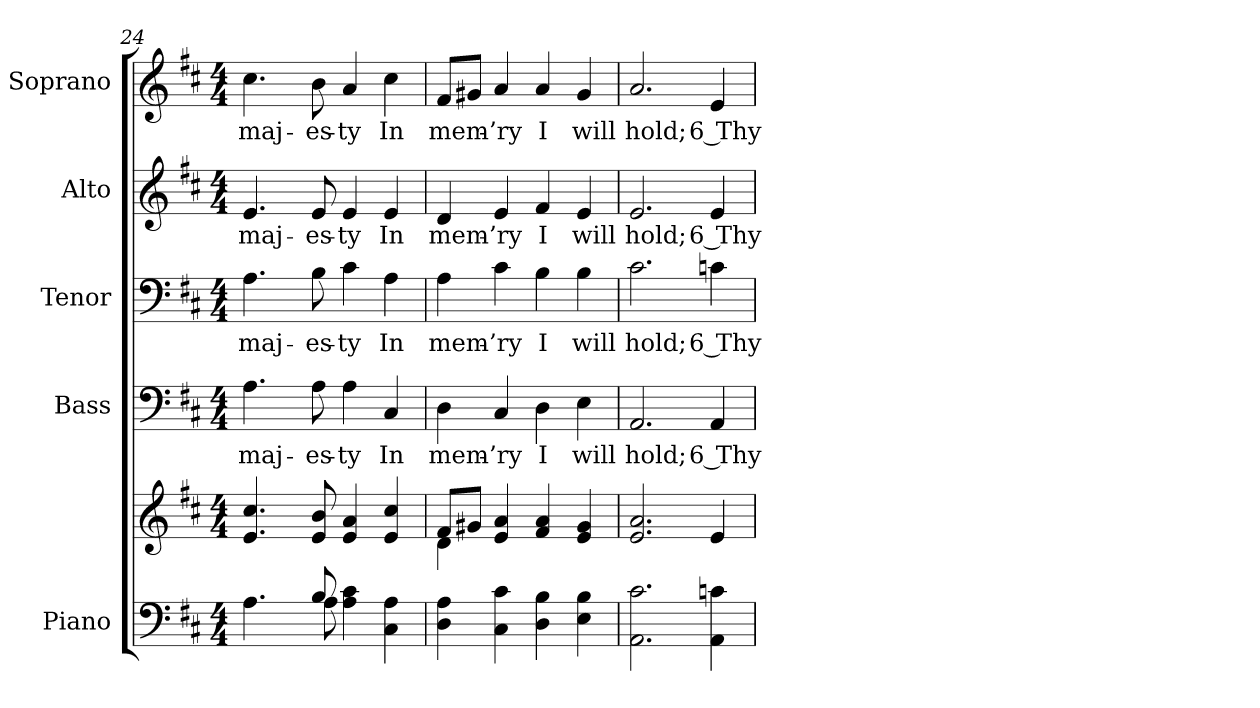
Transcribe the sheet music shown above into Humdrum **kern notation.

**kern	**kern	**kern	**text	**kern	**text	**kern	**text	**kern	**text
*part5	*part5	*part4	*part4	*part3	*part3	*part2	*part2	*part1	*part1
*staff6	*staff5	*staff4	*staff4	*staff3	*staff3	*staff2	*staff2	*staff1	*staff1
*I"Piano	*	*I"Bass	*	*I"Tenor	*	*I"Alto	*	*I"Soprano	*
*I'Pno.	*	*I'B.	*	*I'T.	*	*I'A.	*	*I'S.	*
*clefF4	*clefG2	*clefF4	*	*clefF4	*	*clefG2	*	*clefG2	*
*k[f#c#]	*k[f#c#]	*k[f#c#]	*	*k[f#c#]	*	*k[f#c#]	*	*k[f#c#]	*
*D:	*D:	*D:	*	*D:	*	*D:	*	*D:	*
*M4/4	*M4/4	*M4/4	*	*M4/4	*	*M4/4	*	*M4/4	*
=24	=24	=24	=24	=24	=24	=24	=24	=24	=24
*^	*	*	*	*	*	*	*	*	*
!	!	!	!	!LO:LY:b:color=#000000	!	!	!	!	!	!
!	!	!	!	!	!	!LO:LY:b:color=#000000	!	!	!	!
!	!	!	!	!	!	!	!	!LO:LY:b:color=#000000	!	!
!	!	!	!	!	!	!	!	!	!	!LO:LY:b:color=#000000
4.Ai\	4ryy	4.ei/ 4.cc#i	4.Ai\	maj-	4.Ai\	maj-	4.ei/	maj-	4.cc#i\	maj-
.	8ryy	.	.	.	.	.	.	.	.	.
!	!	!	!	!LO:LY:b:color=#000000	!	!	!	!	!	!
!	!	!	!	!	!	!LO:LY:b:color=#000000	!	!	!	!
!	!	!	!	!	!	!	!	!LO:LY:b:color=#000000	!	!
!	!	!	!	!	!	!	!	!	!	!LO:LY:b:color=#000000
8Bi/	8Ai\	8ei/ 8bi	8Ai\	-es-	8Bi\	-es-	8ei/	-es-	8bi\	-es-
!	!	!	!	!LO:LY:b:color=#000000	!	!	!	!	!	!
!	!	!	!	!	!	!LO:LY:b:color=#000000	!	!	!	!
!	!	!	!	!	!	!	!	!LO:LY:b:color=#000000	!	!
!	!	!	!	!	!	!	!	!	!	!LO:LY:b:color=#000000
4Ai\ 4c#i	2ryy	4ei/ 4ai	4Ai\	-ty	4c#i\	-ty	4ei/	-ty	4ai/	-ty
!	!	!	!	!LO:LY:b:color=#000000	!	!	!	!	!	!
!	!	!	!	!	!	!LO:LY:b:color=#000000	!	!	!	!
!	!	!	!	!	!	!	!	!LO:LY:b:color=#000000	!	!
!	!	!	!	!	!	!	!	!	!	!LO:LY:b:color=#000000
4C#i\ 4Ai	.	4ei/ 4cc#i	4C#i/	In	4Ai\	In	4ei/	In	4cc#i\	In
*v	*v	*	*	*	*	*	*	*	*	*
!!LO:PB:g=z
=25	=25	=25	=25	=25	=25	=25	=25	=25	=25
*	*^	*	*	*	*	*	*	*	*
!	!	!	!	!LO:LY:b:color=#000000	!	!	!	!	!	!
!	!	!	!	!	!	!LO:LY:b:color=#000000	!	!	!	!
!	!	!	!	!	!	!	!	!LO:LY:b:color=#000000	!	!
!	!	!	!	!	!	!	!	!	!	!LO:LY:b:color=#000000
4Di\ 4Ai	8f#i/L	4di\	4Di\	mem-	4Ai\	mem-	4di/	mem-	8f#i/L	mem-
.	8g#Xi/J	.	.	.	.	.	.	.	8g#Xi/J	.
!	!	!	!	!LO:LY:b:color=#000000	!	!	!	!	!	!
!	!	!	!	!	!	!LO:LY:b:color=#000000	!	!	!	!
!	!	!	!	!	!	!	!	!LO:LY:b:color=#000000	!	!
!	!	!	!	!	!	!	!	!	!	!LO:LY:b:color=#000000
4C#i\ 4c#i	4ei/ 4ai	4ryy	4C#i/	-’ry	4c#i\	-’ry	4ei/	-’ry	4ai/	-’ry
!	!	!	!	!LO:LY:b:color=#000000	!	!	!	!	!	!
!	!	!	!	!	!	!LO:LY:b:color=#000000	!	!	!	!
!	!	!	!	!	!	!	!	!LO:LY:b:color=#000000	!	!
!	!	!	!	!	!	!	!	!	!	!LO:LY:b:color=#000000
4Di\ 4Bi	4f#i/ 4ai	2ryy	4Di\	I	4Bi\	I	4f#i/	I	4ai/	I
!	!	!	!	!LO:LY:b:color=#000000	!	!	!	!	!	!
!	!	!	!	!	!	!LO:LY:b:color=#000000	!	!	!	!
!	!	!	!	!	!	!	!	!LO:LY:b:color=#000000	!	!
!	!	!	!	!	!	!	!	!	!	!LO:LY:b:color=#000000
4Ei\ 4Bi	4ei/ 4g#i	.	4Ei\	will	4Bi\	will	4ei/	will	4g#i/	will
*	*v	*v	*	*	*	*	*	*	*	*
=26	=26	=26	=26	=26	=26	=26	=26	=26	=26
!	!	!	!LO:LY:b:color=#000000	!	!	!	!	!	!
!	!	!	!	!	!LO:LY:b:color=#000000	!	!	!	!
!	!	!	!	!	!	!	!LO:LY:b:color=#000000	!	!
!	!	!	!	!	!	!	!	!	!LO:LY:b:color=#000000
2.AAi\ 2.c#i	2.ei/ 2.ai	2.AAi/	hold;	2.c#i\	hold;	2.ei/	hold;	2.ai/	hold;
!	!	!	!LO:LY:b:color=#000000	!	!	!	!	!	!
!	!	!	!	!	!LO:LY:b:color=#000000	!	!	!	!
!	!	!	!	!	!	!	!LO:LY:b:color=#000000	!	!
!	!	!	!	!	!	!	!	!	!LO:LY:b:color=#000000
4AAi\ 4cni	4ei/	4AAi/	6 Thy	4cni\	6 Thy	4ei/	6 Thy	4ei/	6 Thy
=	=	=	=	=	=	=	=	=	=
*-	*-	*-	*-	*-	*-	*-	*-	*-	*-
